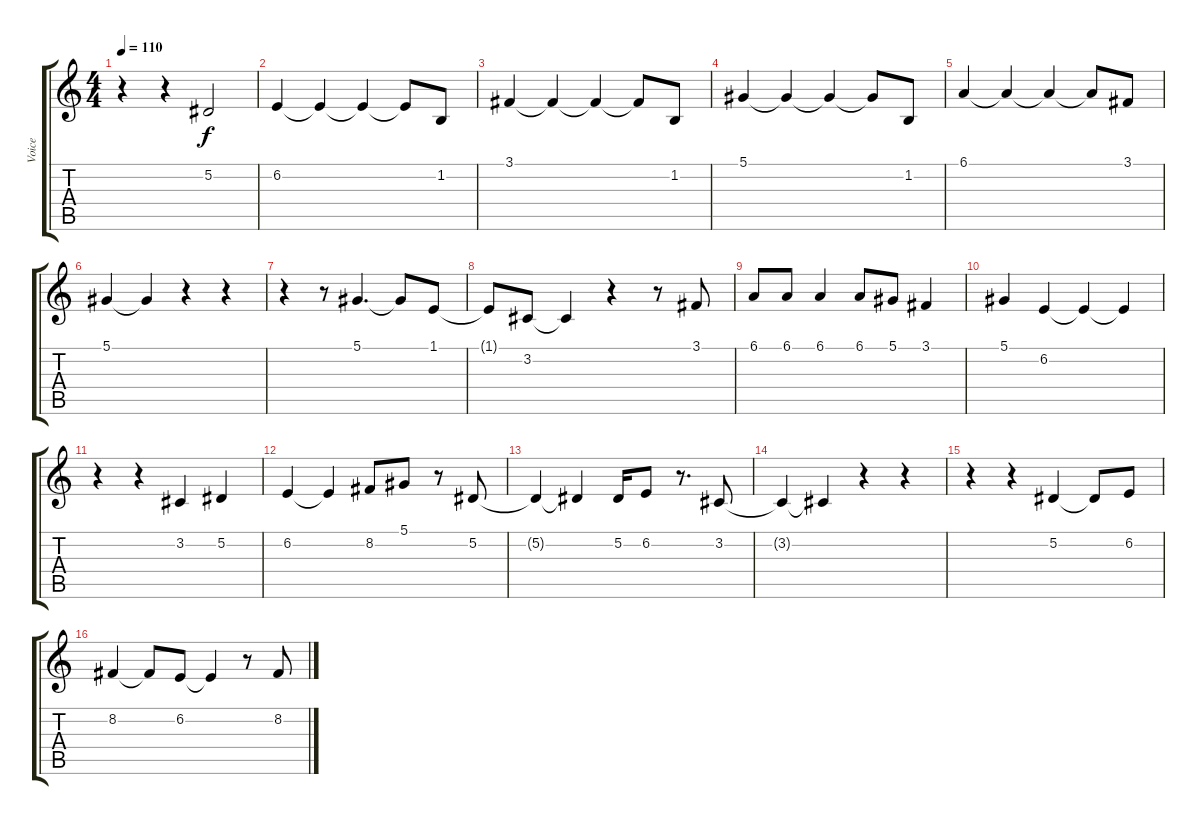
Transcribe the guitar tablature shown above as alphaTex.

\track ("Voice" "Voice") {instrument violin}
\staff {score tabs}
\tuning (Eb4 Bb3 Gb3 Db3 Ab2 Db2) {hide}
\ts (4 4)
\tempo 110
\clef g2
\ks c
r.4{dy f} r.4 5.2.2 |
6.2.4 6.2{t}.4 6.2{t}.4 6.2{t}.8 1.2.8 |
3.1.4 3.1{t}.4 3.1{t}.4 3.1{t}.8 1.2.8 |
5.1.4 5.1{t}.4 5.1{t}.4 5.1{t}.8 1.2.8 |
6.1.4 6.1{t}.4 6.1{t}.4 6.1{t}.8 3.1.8 |
5.1.4 5.1{t}.4 r.4 r.4 |
r.4 r.8 5.1.4{d} 5.1{t}.8 1.1.8 |
1.1{t}.8 3.2.8 3.2{t}.4 r.4 r.8 3.1.8 |
6.1.8 6.1.8 6.1.4 6.1.8 5.1.8 3.1.4 |
5.1.4 6.2.4 6.2{t}.4 6.2{t}.4 |
r.4 r.4 3.2.4 5.2.4 |
6.2.4 6.2{t}.4 8.2.8 5.1.8 r.8 5.2.8 |
5.2{t}.4 5.2{t}.4 5.2.16 6.2.8 r.8{d} 3.2.8 |
3.2{t}.4 3.2{t}.4 r.4 r.4 |
r.4 r.4 5.2.4 5.2{t}.8 6.2.8 |
8.2.4 8.2{t}.8 6.2.8 6.2{t}.4 r.8 8.2.8
